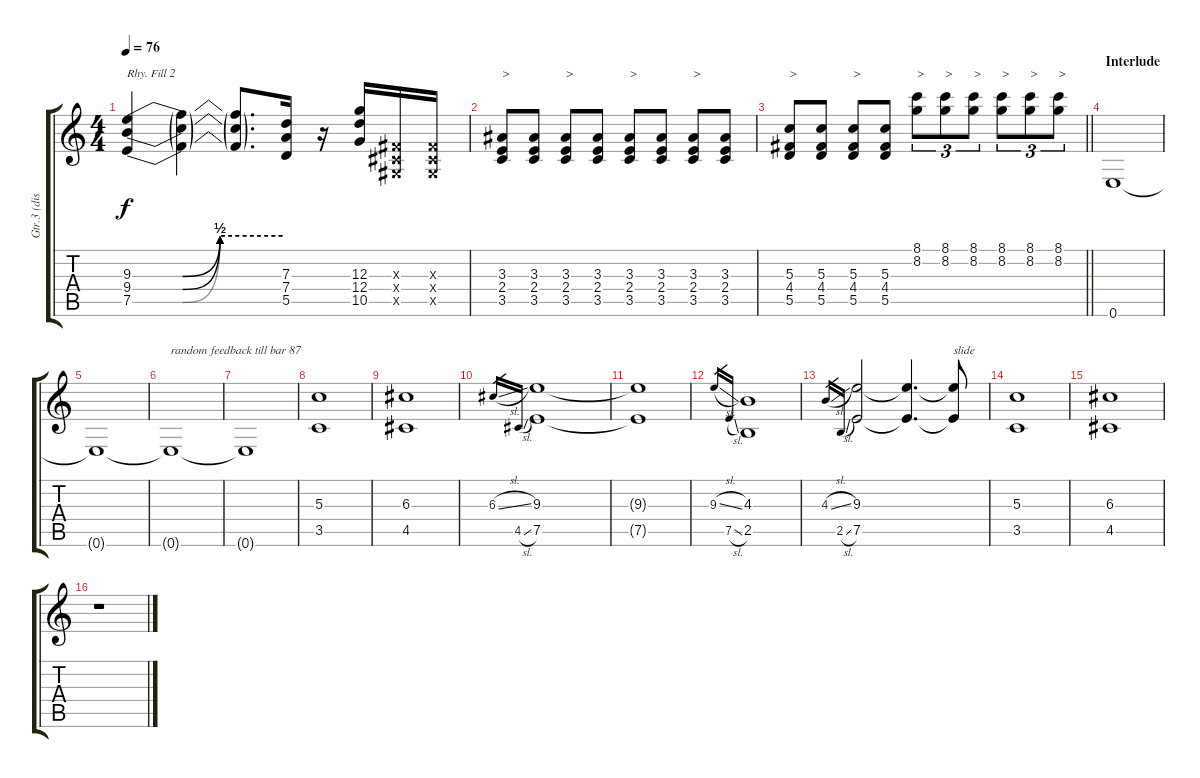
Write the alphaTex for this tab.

\track ("Gtr.3 (dist.)" "Gtr.3 (dis") {instrument distortionguitar}
\staff {score tabs}
\tuning (E4 B3 G3 D3 A2 E2) {hide}
\ts (4 4)
\tempo 76
\clef g2
\ks c
(9.3{be (custom 0 0 20 0 35 2 60 2)} 9.4{be (custom 0 0 20 0 35 2 60 2)} 7.5{be (custom 0 0 20 0 35 2 60 2)}).4{txt "Rhy. Fill 2" dy f} (9.3{t} 9.4{t} 7.5{t}).4 (9.3{t} 9.4{t} 7.5{t}).8{d} (7.3 7.4 5.5).16 r.16 (12.3 12.4 10.5).16 (-1.3{x} -1.4{x} -1.5{x}).16 (-1.3{x} -1.4{x} -1.5{x}).16 |
(3.3 2.4 3.5).8{txt ">"} (3.3 2.4 3.5).8 (3.3 2.4 3.5).8{txt ">"} (3.3 2.4 3.5).8 (3.3 2.4 3.5).8{txt ">"} (3.3 2.4 3.5).8 (3.3 2.4 3.5).8{txt ">"} (3.3 2.4 3.5).8 |
\barLineRight lightlight
(5.3 4.4 5.5).8{txt ">"} (5.3 4.4 5.5).8 (5.3 4.4 5.5).8{txt ">"} (5.3 4.4 5.5).8 (8.1 8.2).8{tu (3 2) txt ">"} (8.1 8.2).8{tu (3 2) txt ">"} (8.1 8.2).8{tu (3 2) txt ">"} (8.1 8.2).8{tu (3 2) txt ">"} (8.1 8.2).8{tu (3 2) txt ">"} (8.1 8.2).8{tu (3 2) txt ">"} |
\section ("" "Interlude")
0.6.1 |
0.6{t}.1 |
0.6{t}.1{txt "random feedback till bar 87"} |
0.6{t}.1 |
(5.3 3.5).1 |
(6.3 4.5).1 |
6.3{sl}.16{gr} 4.5{sl}.16{gr} (9.3 7.5).1 |
(9.3{t} 7.5{t}).1 |
9.3{sl}.16{gr} 7.5{sl}.16{gr} (4.3 2.5).1 |
4.3{sl}.16{gr} 2.5{sl}.16{gr} (9.3 7.5).2 (9.3{t} 7.5{t}).4{d} (9.3{t} 7.5{t}).8{txt "slide"} |
(5.3 3.5).1 |
(6.3 4.5).1 |
r.1
